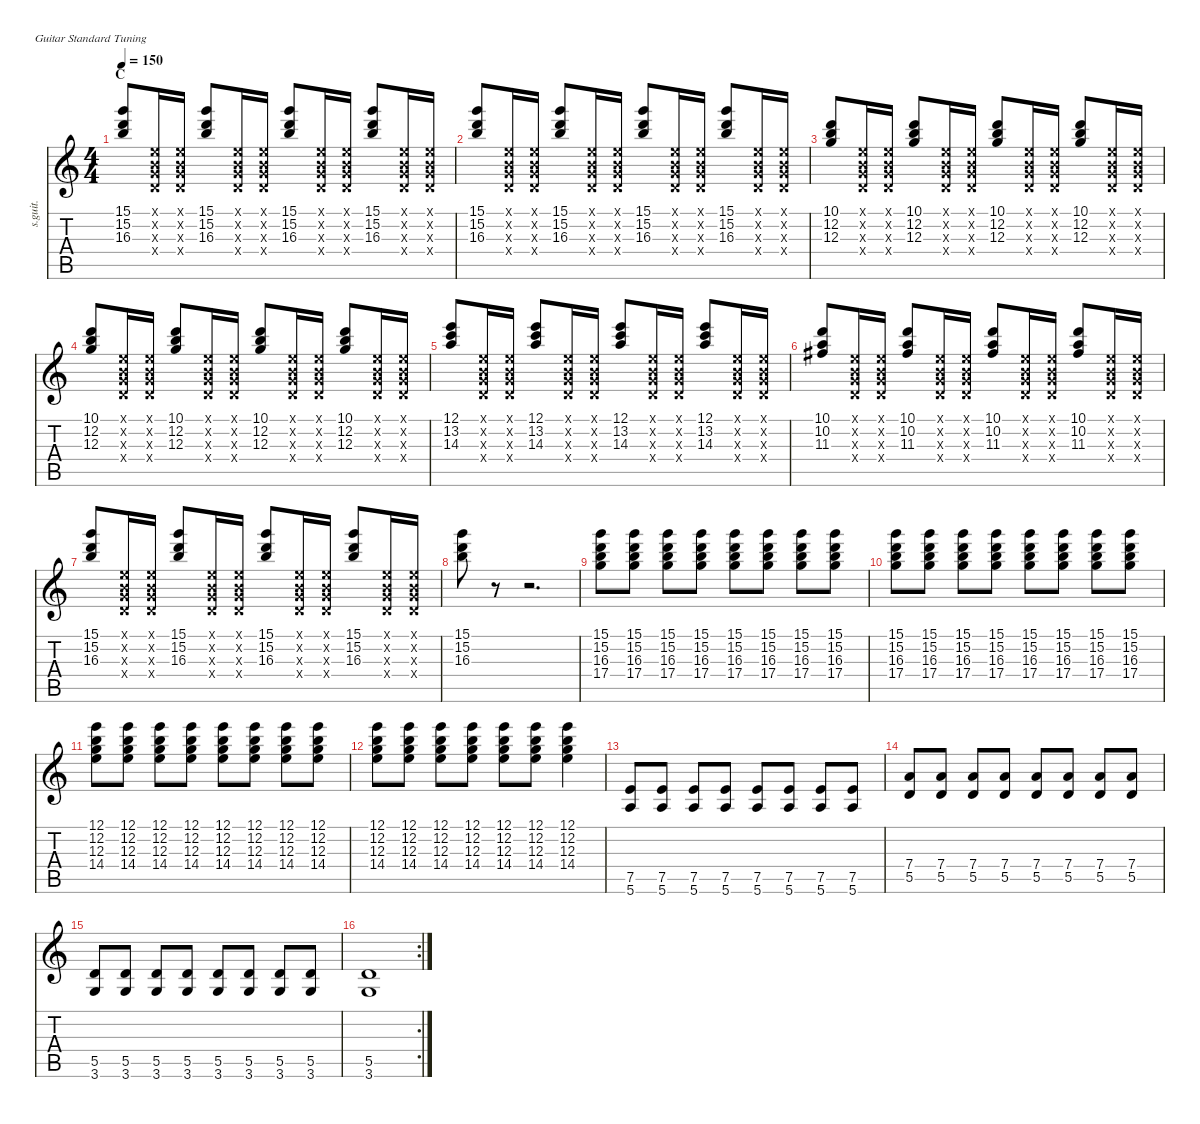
\defaultSystemsLayout 4
\hideDynamics
\bracketExtendMode nobrackets
\otherSystemsTrackNameOrientation horizontal
\track ("Guitar ll" "s.guit.") {instrument acousticguitarsteel}
\staff {score tabs}
\tuning (E4 B3 G3 D3 A2 E2)
\ts (4 4)
\section ("" "C")
\tempo 150
\clef g2
\ks c
(15.1 15.2 16.3).8{dy mp instrument acousticguitarsteel beam Up} (0.1{x} 0.2{x} 0.3{x} 0.4{x}).16{beam Up} (0.1{x} 0.2{x} 0.3{x} 0.4{x}).16{beam Up} (15.1 15.2 16.3).8{beam Up} (0.1{x} 0.2{x} 0.3{x} 0.4{x}).16{beam Up} (0.1{x} 0.2{x} 0.3{x} 0.4{x}).16{beam Up} (15.1 15.2 16.3).8{beam Up} (0.1{x} 0.2{x} 0.3{x} 0.4{x}).16{beam Up} (0.1{x} 0.2{x} 0.3{x} 0.4{x}).16{beam Up} (15.1 15.2 16.3).8{beam Up} (0.1{x} 0.2{x} 0.3{x} 0.4{x}).16{beam Up} (0.1{x} 0.2{x} 0.3{x} 0.4{x}).16{beam Up} |
(15.1 15.2 16.3).8{beam Up} (0.1{x} 0.2{x} 0.3{x} 0.4{x}).16{beam Up} (0.1{x} 0.2{x} 0.3{x} 0.4{x}).16{beam Up} (15.1 15.2 16.3).8{beam Up} (0.1{x} 0.2{x} 0.3{x} 0.4{x}).16{beam Up} (0.1{x} 0.2{x} 0.3{x} 0.4{x}).16{beam Up} (15.1 15.2 16.3).8{beam Up} (0.1{x} 0.2{x} 0.3{x} 0.4{x}).16{beam Up} (0.1{x} 0.2{x} 0.3{x} 0.4{x}).16{beam Up} (15.1 15.2 16.3).8{beam Up} (0.1{x} 0.2{x} 0.3{x} 0.4{x}).16{beam Up} (0.1{x} 0.2{x} 0.3{x} 0.4{x}).16{beam Up} |
(10.1 12.2 12.3).8{beam Up} (0.1{x} 0.2{x} 0.3{x} 0.4{x}).16{beam Up} (0.1{x} 0.2{x} 0.3{x} 0.4{x}).16{beam Up} (10.1 12.2 12.3).8{beam Up} (0.1{x} 0.2{x} 0.3{x} 0.4{x}).16{beam Up} (0.1{x} 0.2{x} 0.3{x} 0.4{x}).16{beam Up} (10.1 12.2 12.3).8{beam Up} (0.1{x} 0.2{x} 0.3{x} 0.4{x}).16{beam Up} (0.1{x} 0.2{x} 0.3{x} 0.4{x}).16{beam Up} (10.1 12.2 12.3).8{beam Up} (0.1{x} 0.2{x} 0.3{x} 0.4{x}).16{beam Up} (0.1{x} 0.2{x} 0.3{x} 0.4{x}).16{beam Up} |
(10.1 12.2 12.3).8{beam Up} (0.1{x} 0.2{x} 0.3{x} 0.4{x}).16{beam Up} (0.1{x} 0.2{x} 0.3{x} 0.4{x}).16{beam Up} (10.1 12.2 12.3).8{beam Up} (0.1{x} 0.2{x} 0.3{x} 0.4{x}).16{beam Up} (0.1{x} 0.2{x} 0.3{x} 0.4{x}).16{beam Up} (10.1 12.2 12.3).8{beam Up} (0.1{x} 0.2{x} 0.3{x} 0.4{x}).16{beam Up} (0.1{x} 0.2{x} 0.3{x} 0.4{x}).16{beam Up} (10.1 12.2 12.3).8{beam Up} (0.1{x} 0.2{x} 0.3{x} 0.4{x}).16{beam Up} (0.1{x} 0.2{x} 0.3{x} 0.4{x}).16{beam Up} |
(12.1 13.2 14.3).8{beam Up} (0.1{x} 0.2{x} 0.3{x} 0.4{x}).16{beam Up} (0.1{x} 0.2{x} 0.3{x} 0.4{x}).16{beam Up} (12.1 13.2 14.3).8{beam Up} (0.1{x} 0.2{x} 0.3{x} 0.4{x}).16{beam Up} (0.1{x} 0.2{x} 0.3{x} 0.4{x}).16{beam Up} (12.1 13.2 14.3).8{beam Up} (0.1{x} 0.2{x} 0.3{x} 0.4{x}).16{beam Up} (0.1{x} 0.2{x} 0.3{x} 0.4{x}).16{beam Up} (12.1 13.2 14.3).8{beam Up} (0.1{x} 0.2{x} 0.3{x} 0.4{x}).16{beam Up} (0.1{x} 0.2{x} 0.3{x} 0.4{x}).16{beam Up} |
(10.1 10.2 11.3{acc #}).8{beam Up} (0.1{x} 0.2{x} 0.3{x} 0.4{x}).16{beam Up} (0.1{x} 0.2{x} 0.3{x} 0.4{x}).16{beam Up} (10.1 10.2 11.3{acc #}).8{beam Up} (0.1{x} 0.2{x} 0.3{x} 0.4{x}).16{beam Up} (0.1{x} 0.2{x} 0.3{x} 0.4{x}).16{beam Up} (10.1 10.2 11.3{acc #}).8{beam Up} (0.1{x} 0.2{x} 0.3{x} 0.4{x}).16{beam Up} (0.1{x} 0.2{x} 0.3{x} 0.4{x}).16{beam Up} (10.1 10.2 11.3{acc #}).8{beam Up} (0.1{x} 0.2{x} 0.3{x} 0.4{x}).16{beam Up} (0.1{x} 0.2{x} 0.3{x} 0.4{x}).16{beam Up} |
(15.1 15.2 16.3).8{beam Up} (0.1{x} 0.2{x} 0.3{x} 0.4{x}).16{beam Up} (0.1{x} 0.2{x} 0.3{x} 0.4{x}).16{beam Up} (15.1 15.2 16.3).8{beam Up} (0.1{x} 0.2{x} 0.3{x} 0.4{x}).16{beam Up} (0.1{x} 0.2{x} 0.3{x} 0.4{x}).16{beam Up} (15.1 15.2 16.3).8{beam Up} (0.1{x} 0.2{x} 0.3{x} 0.4{x}).16{beam Up} (0.1{x} 0.2{x} 0.3{x} 0.4{x}).16{beam Up} (15.1 15.2 16.3).8{beam Up} (0.1{x} 0.2{x} 0.3{x} 0.4{x}).16{beam Up} (0.1{x} 0.2{x} 0.3{x} 0.4{x}).16{beam Up} |
(15.1 15.2 16.3).8{dy f beam Down} r.8{beam Down} r.2{d beam Down} |
(15.1 15.2 16.3 17.4).8{dy mp beam Down} (15.1 15.2 16.3 17.4).8{beam Down} (15.1 15.2 16.3 17.4).8{beam Down} (15.1 15.2 16.3 17.4).8{beam Down} (15.1 15.2 16.3 17.4).8{beam Down} (15.1 15.2 16.3 17.4).8{beam Down} (15.1 15.2 16.3 17.4).8{beam Down} (15.1 15.2 16.3 17.4).8{beam Down} |
(15.1 15.2 16.3 17.4).8{beam Down} (15.1 15.2 16.3 17.4).8{beam Down} (15.1 15.2 16.3 17.4).8{beam Down} (15.1 15.2 16.3 17.4).8{beam Down} (15.1 15.2 16.3 17.4).8{beam Down} (15.1 15.2 16.3 17.4).8{beam Down} (15.1 15.2 16.3 17.4).8{beam Down} (15.1 15.2 16.3 17.4).8{beam Down} |
(12.1 12.2 12.3 14.4).8{beam Down} (12.1 12.2 12.3 14.4).8{beam Down} (12.1 12.2 12.3 14.4).8{beam Down} (12.1 12.2 12.3 14.4).8{beam Down} (12.1 12.2 12.3 14.4).8{beam Down} (12.1 12.2 12.3 14.4).8{beam Down} (12.1 12.2 12.3 14.4).8{beam Down} (12.1 12.2 12.3 14.4).8{beam Down} |
(12.1 12.2 12.3 14.4).8{beam Down} (12.1 12.2 12.3 14.4).8{beam Down} (12.1 12.2 12.3 14.4).8{beam Down} (12.1 12.2 12.3 14.4).8{beam Down} (12.1 12.2 12.3 14.4).8{beam Down} (12.1 12.2 12.3 14.4).8{beam Down} (12.1 12.2 12.3 14.4).4{beam Down} |
(7.5 5.6).8{dy f instrument overdrivenguitar beam Up} (7.5 5.6).8{beam Up} (7.5 5.6).8{beam Up} (7.5 5.6).8{beam Up} (7.5 5.6).8{beam Up} (7.5 5.6).8{beam Up} (7.5 5.6).8{beam Up} (7.5 5.6).8{beam Up} |
(7.4 5.5).8{beam Up} (7.4 5.5).8{beam Up} (7.4 5.5).8{beam Up} (7.4 5.5).8{beam Up} (7.4 5.5).8{beam Up} (7.4 5.5).8{beam Up} (7.4 5.5).8{beam Up} (7.4 5.5).8{beam Up} |
(5.5 3.6).8{beam Up} (5.5 3.6).8{beam Up} (5.5 3.6).8{beam Up} (5.5 3.6).8{beam Up} (5.5 3.6).8{beam Up} (5.5 3.6).8{beam Up} (5.5 3.6).8{beam Up} (5.5 3.6).8{beam Up} |
\rc 2
(5.5 3.6).1{beam Up}
